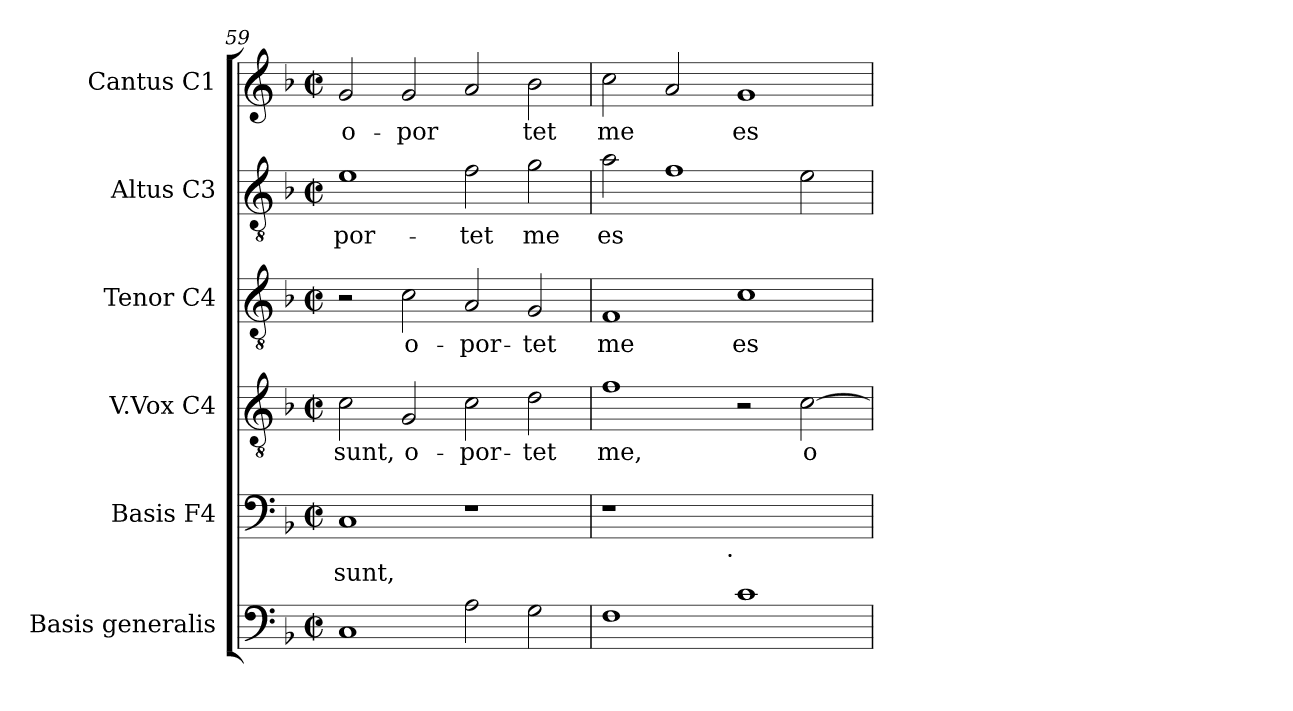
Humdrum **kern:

**kern	**kern	**text	**kern	**text	**kern	**text	**kern	**text	**kern	**text
*part6	*part5	*part5	*part4	*part4	*part3	*part3	*part2	*part2	*part1	*part1
*staff6	*staff5	*staff5	*staff4	*staff4	*staff3	*staff3	*staff2	*staff2	*staff1	*staff1
*I"Basis  generalis	*I"Basis  F4	*	*I"V.Vox  C4	*	*I"Tenor  C4	*	*I"Altus  C3	*	*I"Cantus  C1	*
*	*I'B	*	*	*	*I'T	*	*I'A	*	*I'C	*
*clefF4	*clefF4	*	*clefGv2	*	*clefGv2	*	*clefGv2	*	*clefG2	*
*k[b-]	*k[b-]	*	*k[b-]	*	*k[b-]	*	*k[b-]	*	*k[b-]	*
*F:	*F:	*	*F:	*	*F:	*	*F:	*	*F:	*
*M2/2	*M2/2	*	*M2/2	*	*M2/2	*	*M2/2	*	*M2/2	*
*met(c|)	*met(c|)	*	*met(c|)	*	*met(c|)	*	*met(c|)	*	*met(c|)	*
=59	=59	=59	=59	=59	=59	=59	=59	=59	=59	=59
!	!	!LO:LY:b:cj	!	!LO:LY:b:cj	!	!	!	!LO:LY:b:cj	!	!LO:LY:b:cj
1C	1C	sunt,	2c\	sunt,	2r	.	1e	-por-	2g/	o-
!	!	!	!	!LO:LY:b:cj	!	!LO:LY:b:cj	!	!	!	!LO:LY:b:cj
.	.	.	2G/	o-	2c\	o-	.	.	2g/	-por-
!	!	!	!	!LO:LY:b:cj	!	!LO:LY:b:cj	!	!LO:LY:b:cj	!	!LO:LY:b:cj
2A\	1r	.	2c\	-por-	2A/	-por-	2f\	-tet	2a/	--
!	!	!	!	!LO:LY:b:cj	!	!LO:LY:b:cj	!	!LO:LY:b:cj	!	!LO:LY:b:cj
2G\	.	.	2d\	-tet	2G/	-tet	2g\	me	2b-\	-tet
=60	=60	=60	=60	=60	=60	=60	=60	=60	=60	=60
!	!	!	!	!LO:LY:b:cj	!	!LO:LY:b:cj	!	!LO:LY:b:cj	!	!LO:LY:b:cj
*	*^	*	*	*	*	*	*	*	*	*
1F	1r	2ryy	.	1f	me,	1F	me	2a\	es-	2cc\	me
!	!	!	!	!	!	!	!	!	!LO:LY:b:cj	!	!LO:LY:b:cj
.	.	4...ryy	.	.	.	.	.	1f	--	2a/	.
!	!	!LO:TX:b:t=.	!	!	!	!	!	!	!	!	!
.	.	1ryy	.	.	.	.	.	.	.	.	.
!	!	!	!	!	!	!	!LO:LY:b:cj	!	!	!	!LO:LY:b:cj
1c	1ryy	.	.	2r	.	1c	es-	.	.	1g	es-
!	!	!	!	!	!LO:LY:b:cj	!	!	!	!LO:LY:b:cj	!	!
.	.	.	.	[>2c\	o-	.	.	2e\	--	.	.
.	.	32ryy	.	.	.	.	.	.	.	.	.
*	*v	*v	*	*	*	*	*	*	*	*	*
=	=	=	=	=	=	=	=	=	=	=
*-	*-	*-	*-	*-	*-	*-	*-	*-	*-	*-
